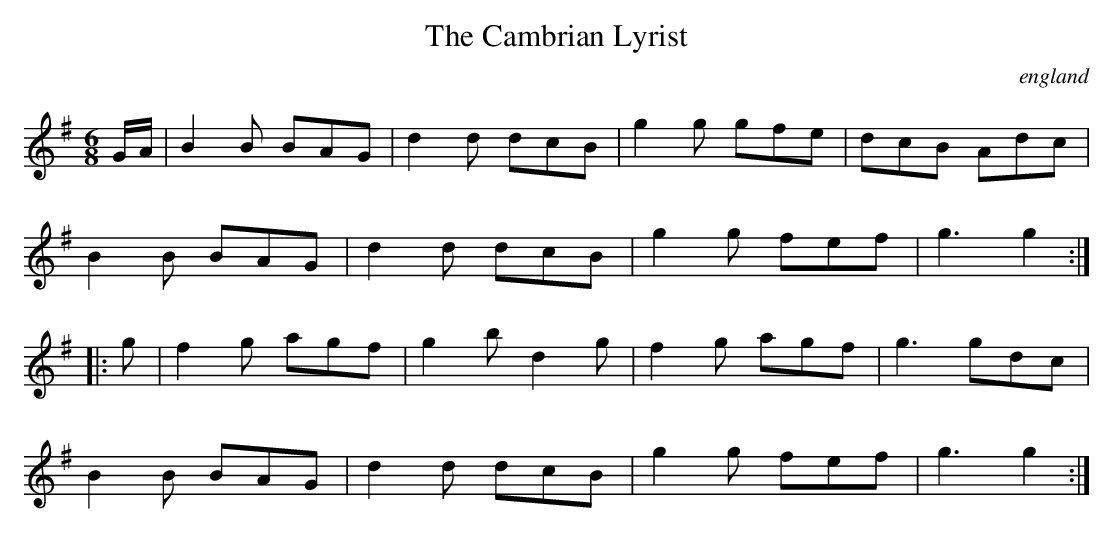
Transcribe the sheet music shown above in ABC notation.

X:1
T:Cambrian Lyrist, The
O:england
M:6/8
L:1/8
K:G
G/2A/2|B2B BAG|d2d dcB|g2g gfe|dcB Adc|
B2B BAG|d2d dcB|g2g fef|g3 g2:|
|:g|f2g agf|g2b d2g|f2g agf|g3 gdc|
B2B BAG|d2d dcB|g2g fef|g3 g2:|
